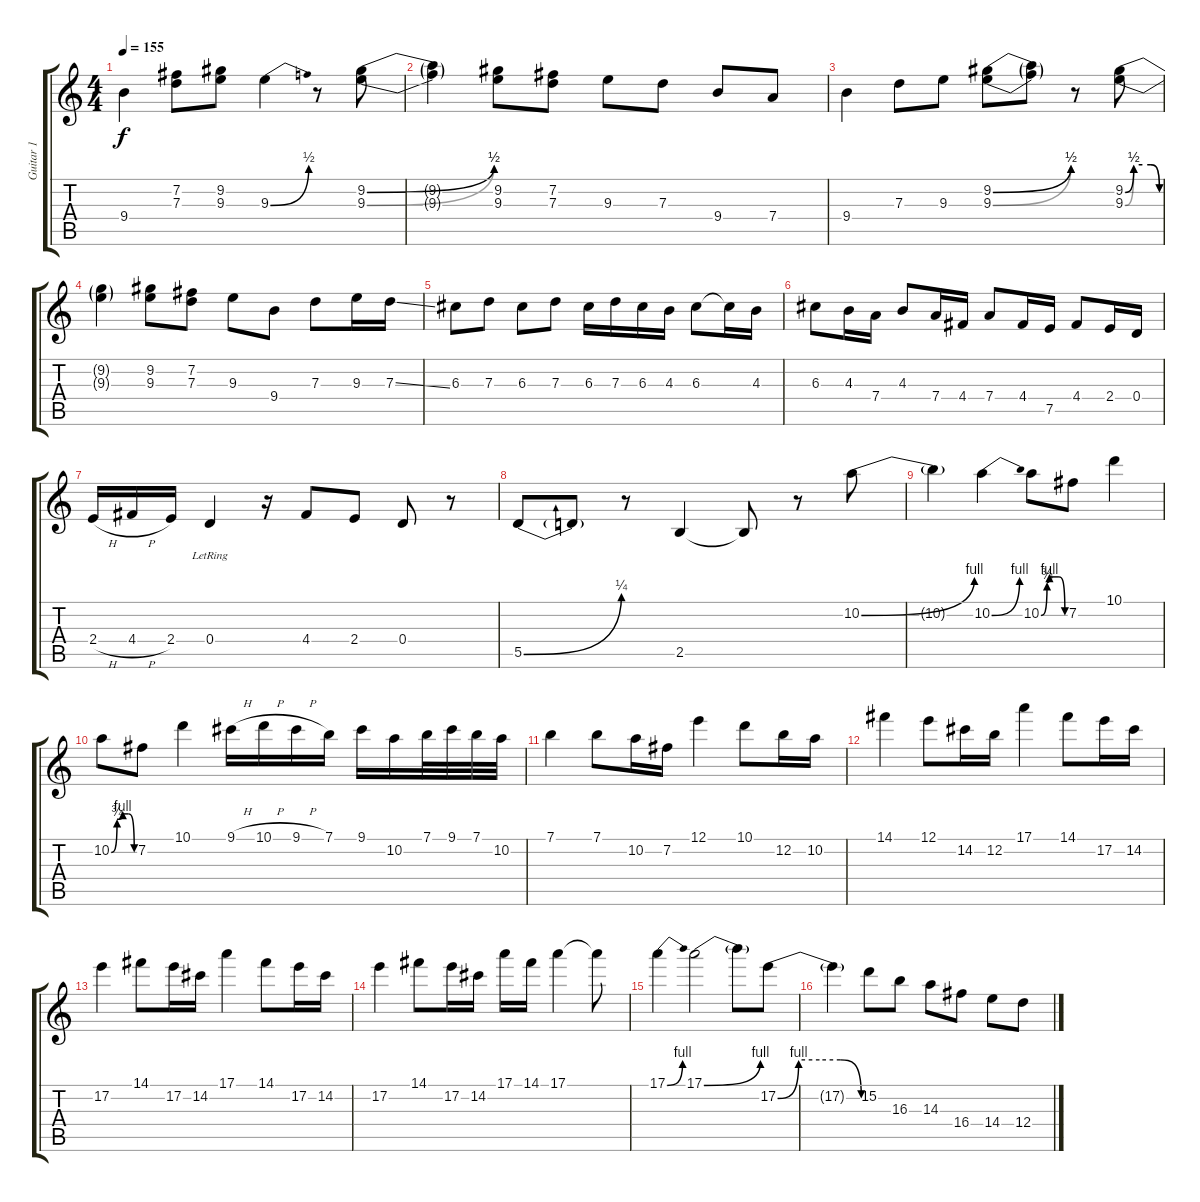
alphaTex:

\track ("Guitar 1" "Guitar 1") {instrument distortionguitar}
\staff {score tabs}
\tuning (E4 B3 G3 D3 A2 E2) {hide}
\ts (4 4)
\tempo 155
\clef g2
\ks c
9.4{t}.4{dy f} (7.2 7.3).8 (9.2 9.3).8 9.3{be (bend 0 0 60 2)}.4 r.8 (9.2{be (bend 0 0 60 2)} 9.3{be (bend 0 0 60 2)}).8 |
(9.2{t} 9.3{t}).4 (9.2 9.3).8 (7.2 7.3).8 9.3.8 7.3.8 9.4.8 7.4.8 |
9.4.4 7.3.8 9.3.8 (9.2{be (bend 0 0 60 2)} 9.3{be (bend 0 0 60 2)}).8 (9.2{t} 9.3{t}).8 r.8 (9.2{be (custom 0 0 15 2 30 2 45 2 60 0)} 9.3{be (custom 0 0 15 2 30 2 45 2 60 0)}).8 |
(9.2{t} 9.3{t}).4 (9.2 9.3).8 (7.2 7.3).8 9.3.8 9.4.8 7.3.8 9.3.16 7.3{ss}.16 |
6.3.8 7.3.8 6.3.8 7.3.8 6.3.16 7.3.16 6.3.16 4.3.16 6.3.8 6.3{t}.16 4.3.16 |
6.3.8 4.3.16 7.4.16 4.3.8 7.4.16 4.4.16 7.4.8 4.4.16 7.5.16 4.4.8 2.4.16 0.4.16 |
2.4{h}.16 4.4{h}.16 2.4.16 0.4{lr}.4 r.16 4.4.8 2.4.8 0.4.8 r.8 |
5.5{be (bend 0 0 60 1)}.8 5.5{t}.8 r.8 2.5.4 2.5{t}.8 r.8 10.2{be (bend 0 0 60 4)}.8 |
10.2{t}.4 10.2{be (bend 0 0 60 4)}.4 10.2{be (custom 0 0 15 3 21 4 30 4 45 4 60 0)}.8 7.2.8 10.1.4 |
10.2{be (custom 0 0 15 3 30 4 45 4 60 0)}.8 7.2.8 10.1.4 9.1{h}.16 10.1{h}.16 9.1{h}.16 7.1.16 9.1.16 10.2.16 7.1.32 9.1.32 7.1.32 10.2.32 |
7.1.4 7.1.8 10.2.16 7.2.16 12.1.4 10.1.8 12.2.16 10.2.16 |
14.1.4 12.1.8 14.2.16 12.2.16 17.1.4 14.1.8 17.2.16 14.2.16 |
17.2.4 14.1.8 17.2.16 14.2.16 17.1.4 14.1.8 17.2.16 14.2.16 |
17.2.4 14.1.8 17.2.16 14.2.16 17.1.16 14.1.16 17.1.4 17.1{t}.8 |
17.1{be (bend 0 0 60 4)}.4 17.1{be (bend 0 0 60 4)}.2 17.1{t}.8 17.2{be (custom 0 0 15 4 30 4 45 4 60 0)}.8 |
17.2{t}.4 15.2.8 16.3.8 14.3.8 16.4.8 14.4.8 12.4.8
